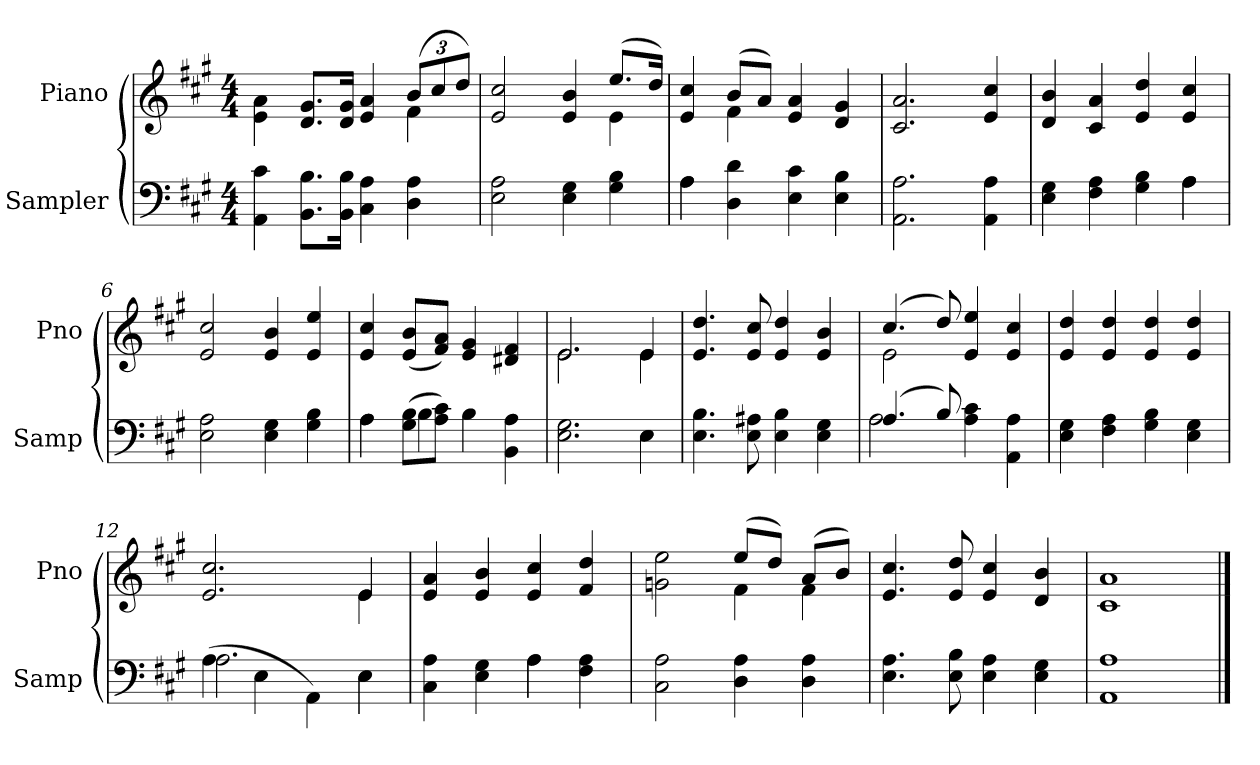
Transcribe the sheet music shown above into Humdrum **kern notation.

**kern	**kern
*part2	*part1
*staff2	*staff1
*I"Sampler	*I"Piano
*I'Samp	*I'Pno
*clefF4	*clefG2
*k[f#c#g#]	*k[f#c#g#]
*A:	*A:
*M4/4	*M4/4
=1	=1
*	*^
4AA 4c#	4e\ 4a\	2.ryy
8.BB\ 8.B\L	8.d/ 8.g#/L	.
16BB\ 16B\Jk	16d/ 16g#/Jk	.
4C# 4A	4e 4a	.
4D 4A	(12b/L	4f#
.	12cc#/	.
.	12dd/J)	.
=2	=2	=2
2E 2A	2e 2cc#	2.ryy
4E 4G#	4e 4b	.
4G# 4B	(8.ee/L	4e
.	16dd/Jk)	.
=3	=3	=3
*^	*	*
4A\	4A	4e 4cc#	4ryy
4D 4d	2.ryy	(8b/L	4f#
.	.	8a/J)	.
4E 4c#	.	4e 4a	2ryy
4E 4B	.	4d 4g#	.
*v	*v	*	*
*	*v	*v
=4	=4
2.AA 2.A	2.c# 2.a
4AA\ 4A\	4e 4cc#
=5	=5
*^	*
4E 4G#	2.ryy	4d 4b
4F# 4A	.	4c# 4a
4G# 4B	.	4e 4dd
4A\	4A	4e 4cc#
*v	*v	*
=6	=6
2E 2A	2e 2cc#
4E 4G#	4e 4b
4G# 4B	4e 4ee
=7	=7
*^	*
4A\	4A	4e 4cc#
(8G#\ 8B\L	4B	(8e/ 8b/L
8A\ 8c#\J)	.	8f#/ 8a/J)
4B\	2ryy	4e 4g#
4BB 4A	.	4d#X 4f#
=8	=8	=8
*	*	*^
2.E 2.G#	2.ryy	2.e/	2.e
4E\	4E	4e/	4e
*v	*v	*	*
*	*v	*v
=9	=9
4.E 4.B	4.e 4.dd
8E 8A#X	8e 8cc#
4E 4B	4e 4dd
4E 4G#	4e 4b
=10	=10
*^	*^
(4.A/	2A	(4.cc#/	2e
8B/)	.	8dd/)	.
4A 4c#	2ryy	4e 4ee	2ryy
4AA 4A	.	4e 4cc#	.
*v	*v	*	*
*	*v	*v
=11	=11
4E 4G#	4e 4dd
4F# 4A	4e 4dd
4G# 4B	4e 4dd
4E 4G#	4e 4dd
=12	=12
*^	*^
(4A\	2.A	2.e 2.cc#	2.ryy
4E\	.	.	.
4AA\)	.	.	.
4E\	4E	4e/	4e
*	*	*v	*v
=13	=13	=13
4C# 4A	2ryy	4e 4a
4E 4G#	.	4e 4b
4A\	4A	4e 4cc#
4F# 4A	4ryy	4f# 4dd
*v	*v	*
=14	=14
*	*^
2C# 2A	2gn 2ee	2ryy
4D 4A	(8ee/L	4f#
.	8dd/J)	.
4D 4A	(8a/L	4f#
.	8b/J)	.
*	*v	*v
=15	=15
4.E 4.A	4.e 4.cc#
8E 8B	8e 8dd
4E 4A	4e 4cc#
4E 4G#	4d 4b
=16	=16
1AA 1A	1c# 1a
==	==
*-	*-
